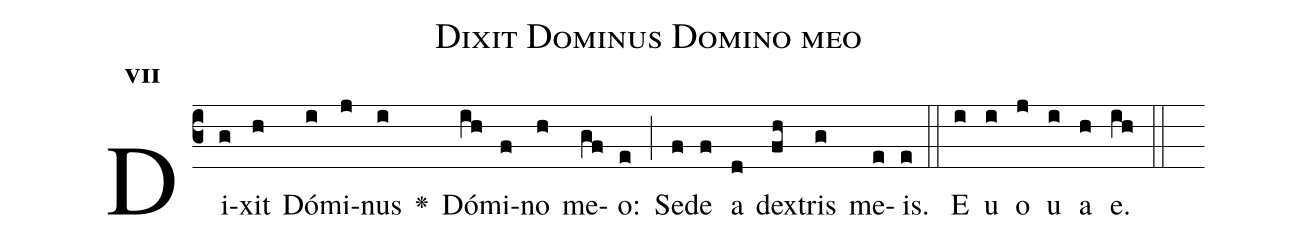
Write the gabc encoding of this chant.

name:Dixit Dominus Domino meo;
office-part:Antiphona;
mode:7;
%%
initial-style: 1;
name: Dixit Dominus Domino meo;
book: Antiphonae & Responsoria/Tomus III, p. 68;
occasion: Psalterium Hebdomada III Dominica;
office-part: Vesperae Ant 1;
user-notes: ;
commentary: ;
annotation: 7c2;
centering-scheme: english;
fontsize: 12;
font: OFLSortsMillGoudy;
height: 11;
width: 4.5;
%%
(c3)Di(g)xit(h) Dó(i)mi(j)nus(i) <v>\greheightstar</v>() Dó(ih)mi(f)no(h) me(gf)o:(e) (;) Se(f)de(f) a(d) dex(fh)tris(g) me(e)is.(e) (::) E(i) u(i) o(j) u(i) a(h) e.(ih) (::)
